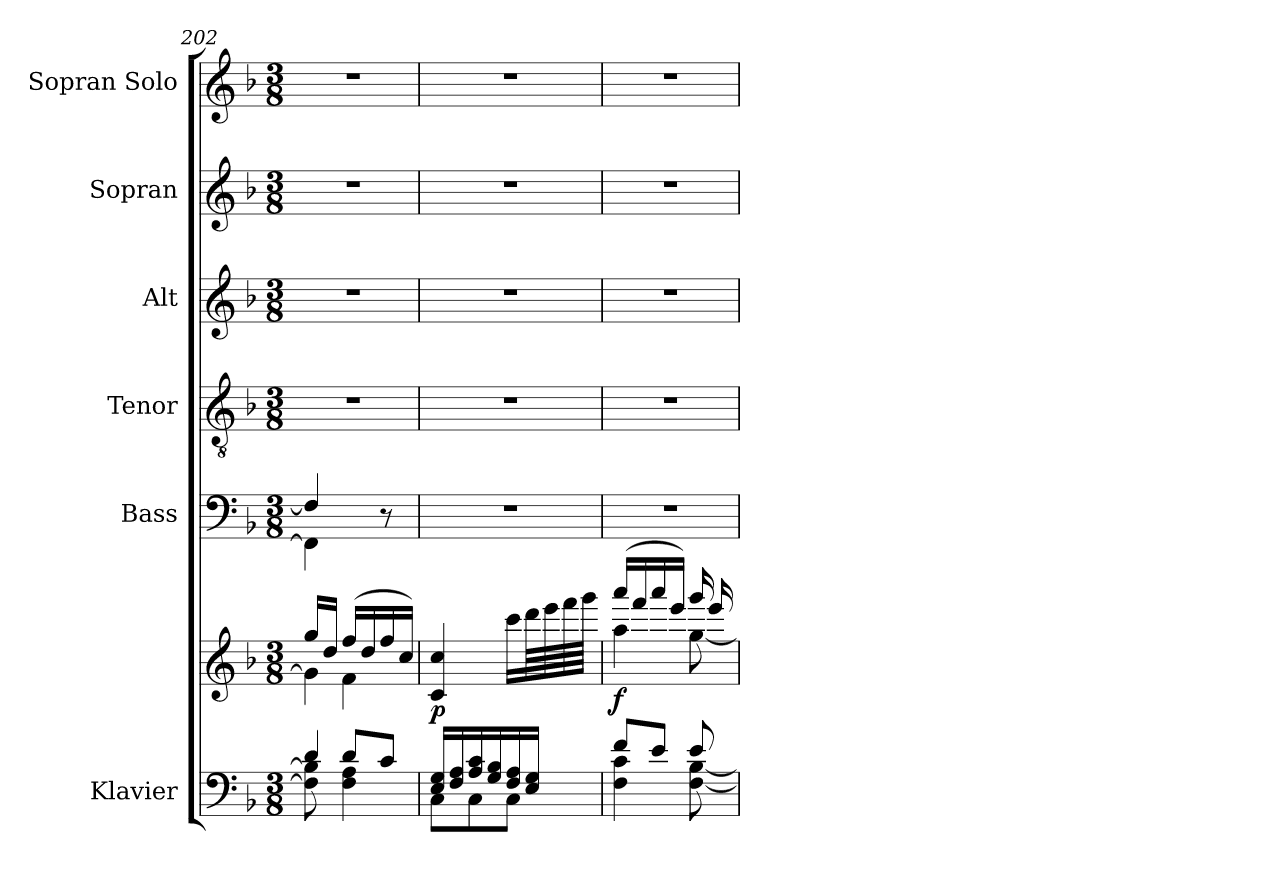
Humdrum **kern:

**kern	**kern	**dynam	**kern	**kern	**kern	**kern	**kern
*part6	*part6	*part6	*part5	*part4	*part3	*part2	*part1
*staff7	*staff6	*staff6/7	*staff5	*staff4	*staff3	*staff2	*staff1
*I"Klavier	*	*	*I"Bass	*I"Tenor	*I"Alt	*I"Sopran	*I"Sopran Solo
*	*	*	*I'B	*I'T	*I'A	*I'S	*
*clefF4	*clefG2	*	*clefF4	*clefGv2	*clefG2	*clefG2	*clefG2
*k[b-]	*k[b-]	*	*k[b-]	*k[b-]	*k[b-]	*k[b-]	*k[b-]
*M3/8	*M3/8	*	*M3/8	*M3/8	*M3/8	*M3/8	*M3/8
=202	=202	=202	=202	=202	=202	=202	=202
*^	*^	*	*^	*	*	*	*
8d/J	8F\] 8B-\]	16gg/	8g\J]	.	4F/]	4FF\]	4.r	4.r	4.r	4.r
.	.	16dd/JJ	.	.	.	.	.	.	.	.
8d/L	4F\ 4A\	(16ff/LL	4f\	.	.	.	.	.	.	.
.	.	16dd/	.	.	.	.	.	.	.	.
8c/J	.	16ff/	.	.	8r	8ryy	.	.	.	.
.	.	16cc/JJ)	.	.	.	.	.	.	.	.
*	*	*v	*v	*	*	*	*	*	*	*
*	*	*	*	*v	*v	*	*	*	*
=203	=203	=203	=203	=203	=203	=203	=203	=203
!	!	!	!LO:DY:a=2	!	!	!	!	!
16E/ 16G/LL	8C\L	4c/ 4cc/	p	4.r	4.r	4.r	4.r	4.r
16F/ 16A/	.	.	.	.	.	.	.	.
16A/ 16c/	8C\	.	.	.	.	.	.	.
16G/ 16B-/	.	.	.	.	.	.	.	.
16F/ 16A/	8C\J	16ccc\LL	.	.	.	.	.	.
16E/ 16G/JJ	.	64ddd\LL	.	.	.	.	.	.
.	.	64eee\	.	.	.	.	.	.
.	.	64fff\	.	.	.	.	.	.
.	.	64ggg\JJJJ	.	.	.	.	.	.
!!LO:LB:g=z
=204	=204	=204	=204	=204	=204	=204	=204	=204
*	*	*^	*	*	*	*	*	*
!	!	!	!	!LO:DY:a=2	!	!	!	!	!
8f/L	4F\ 4c\	(16aaa/LL	4aa\	f	4.r	4.r	4.r	4.r	4.r
.	.	16fff/	.	.	.	.	.	.	.
8e/J	.	16aaa/	.	.	.	.	.	.	.
.	.	16eee/JJ)	.	.	.	.	.	.	.
8e/L	[8F\ [8B-\L	16ggg/LL	[8gg\L	.	.	.	.	.	.
.	.	16eee/	.	.	.	.	.	.	.
*v	*v	*	*	*	*	*	*	*	*
*	*v	*v	*	*	*	*	*	*
=	=	=	=	=	=	=	=
*-	*-	*-	*-	*-	*-	*-	*-
